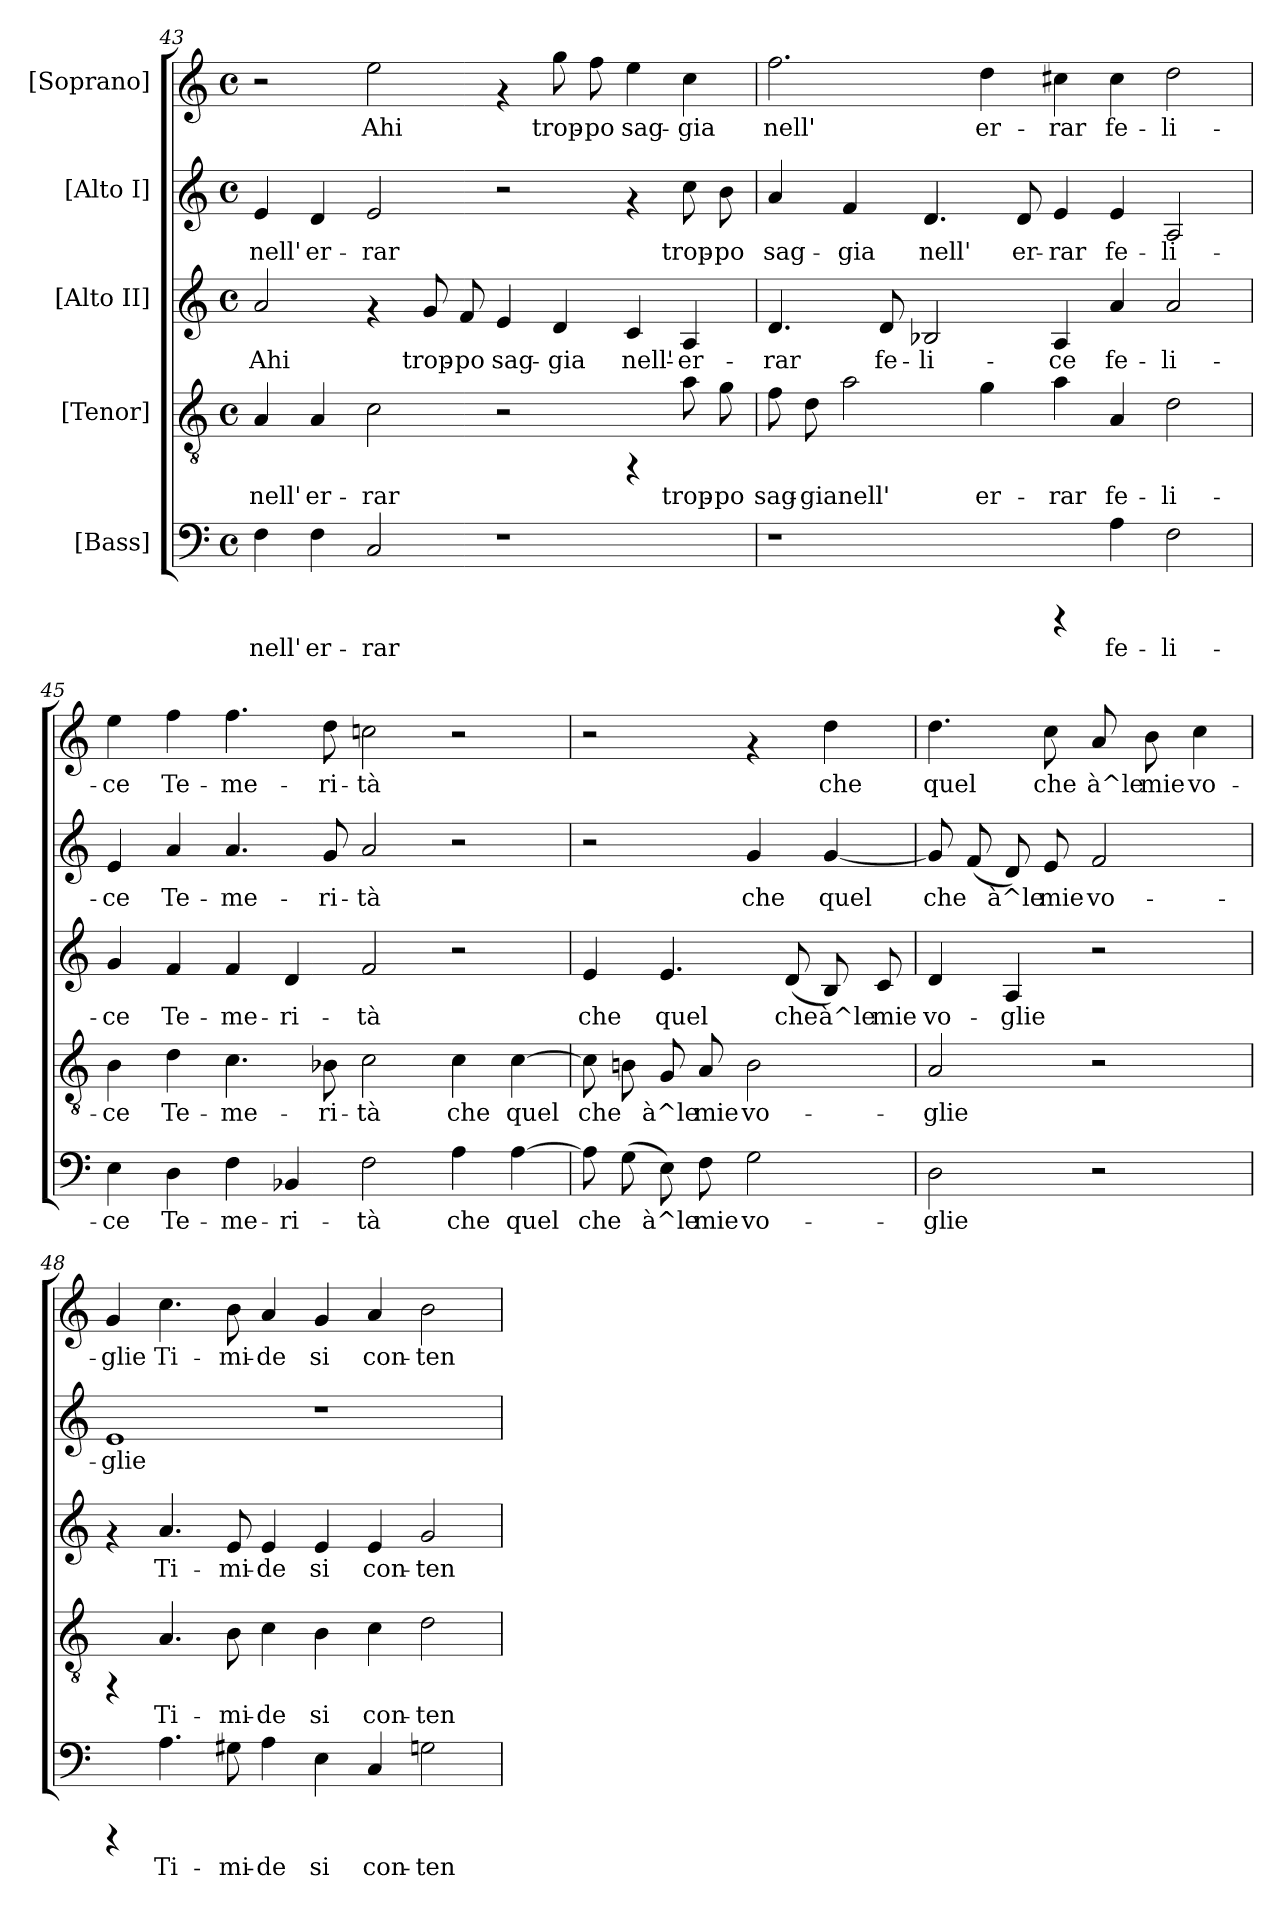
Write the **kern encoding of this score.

**kern	**text	**kern	**text	**kern	**text	**kern	**text	**kern	**text
*part5	*part5	*part4	*part4	*part3	*part3	*part2	*part2	*part1	*part1
*staff5	*staff5	*staff4	*staff4	*staff3	*staff3	*staff2	*staff2	*staff1	*staff1
*I"[Bass]	*	*I"[Tenor]	*	*I"[Alto II]	*	*I"[Alto I]	*	*I"[Soprano]	*
*clefF4	*	*clefGv2	*	*clefG2	*	*clefG2	*	*clefG2	*
*k[]	*	*k[]	*	*k[]	*	*k[]	*	*k[]	*
*C:	*	*C:	*	*C:	*	*C:	*	*C:	*
*M4/4	*	*M4/4	*	*M4/4	*	*M4/4	*	*M4/4	*
*met(c)	*	*met(c)	*	*met(c)	*	*met(c)	*	*met(c)	*
=43	=43	=43	=43	=43	=43	=43	=43	=43	=43
!	!LO:LY:b:cj	!	!LO:LY:b:cj	!	!LO:LY:b:cj	!	!LO:LY:b:cj	!	!
4F\	nell'	4A/	nell'	2a/	Ahi	4e/	nell'	2r	.
!	!LO:LY:b:cj	!	!LO:LY:b:cj	!	!	!	!LO:LY:b:cj	!	!
4F\	er-	4A/	er-	.	.	4d/	er-	.	.
!	!LO:LY:b:cj	!	!LO:LY:b:cj	!	!	!	!LO:LY:b:cj	!	!LO:LY:b:cj
2C/	-rar	2c\	-rar	4rf	.	2e/	-rar	2ee\	Ahi
!	!	!	!	!	!LO:LY:b:cj	!	!	!	!
.	.	.	.	8g/	trop-	.	.	.	.
!	!	!	!	!	!LO:LY:b:cj	!	!	!	!
.	.	.	.	8f/	-po	.	.	.	.
!	!	!	!	!	!LO:LY:b:cj	!	!	!	!
1r	.	2r	.	4e/	sag-	2r	.	4rf	.
!	!	!	!	!	!LO:LY:b:cj	!	!	!	!LO:LY:b:cj
.	.	.	.	4d/	-gia	.	.	8gg\	trop-
!	!	!	!	!	!	!	!	!	!LO:LY:b:cj
.	.	.	.	.	.	.	.	8ff\	-po
!	!	!	!	!	!LO:LY:b:cj	!	!	!	!LO:LY:b:cj
.	.	4rFF	.	4c/	nell'-	4rf	.	4ee\	sag-
!	!	!	!LO:LY:b:cj	!	!LO:LY:b:cj	!	!LO:LY:b:cj	!	!LO:LY:b:cj
.	.	8a\	trop-	4A/	-er-	8cc\	trop-	4cc\	-gia
!	!	!	!LO:LY:b:cj	!	!	!	!LO:LY:b:cj	!	!
.	.	8g\	-po	.	.	8b\	-po	.	.
!!LO:PB:g=z
=44	=44	=44	=44	=44	=44	=44	=44	=44	=44
!	!	!	!LO:LY:b:cj	!	!LO:LY:b:cj	!	!LO:LY:b:cj	!	!LO:LY:b:cj
1r	.	8f\	sag-	4.d/	-rar	4a/	sag-	2.ff\	nell'
!	!	!	!LO:LY:b:cj	!	!	!	!	!	!
.	.	8d\	-gia	.	.	.	.	.	.
!	!	!	!LO:LY:b:cj	!	!	!	!LO:LY:b:cj	!	!
.	.	2a\	nell'	.	.	4f/	-gia	.	.
!	!	!	!	!	!LO:LY:b:cj	!	!	!	!
.	.	.	.	8d/	fe-	.	.	.	.
!	!	!	!	!	!LO:LY:b:cj	!	!LO:LY:b:cj	!	!
.	.	.	.	2B-X/	-li-	4.d/	nell'	.	.
!	!	!	!LO:LY:b:cj	!	!	!	!	!	!LO:LY:b:cj
.	.	4g\	er-	.	.	.	.	4dd\	er-
!	!	!	!	!	!	!	!LO:LY:b:cj	!	!
.	.	.	.	.	.	8d/	er-	.	.
!	!	!	!LO:LY:b:cj	!	!LO:LY:b:cj	!	!LO:LY:b:cj	!	!LO:LY:b:cj
4rCCC	.	4a\	-rar	4A/	-ce	4e/	-rar	4cc#X\	-rar
!	!LO:LY:b:cj	!	!LO:LY:b:cj	!	!LO:LY:b:cj	!	!LO:LY:b:cj	!	!LO:LY:b:cj
4A\	fe-	4A/	fe-	4a/	fe-	4e/	fe-	4cc#\	fe-
!	!LO:LY:b:cj	!	!LO:LY:b:cj	!	!LO:LY:b:cj	!	!LO:LY:b:cj	!	!LO:LY:b:cj
2F\	-li-	2d\	-li-	2a/	-li-	2A/	-li-	2dd\	-li-
=45	=45	=45	=45	=45	=45	=45	=45	=45	=45
!	!LO:LY:b:cj	!	!LO:LY:b:cj	!	!LO:LY:b:cj	!	!LO:LY:b:cj	!	!LO:LY:b:cj
4E\	-ce	4B\	-ce	4g/	-ce	4e/	-ce	4ee\	-ce
!	!LO:LY:b:cj	!	!LO:LY:b:cj	!	!LO:LY:b:cj	!	!LO:LY:b:cj	!	!LO:LY:b:cj
4D\	Te-	4d\	Te-	4f/	Te-	4a/	Te-	4ff\	Te-
!	!LO:LY:b:cj	!	!LO:LY:b:cj	!	!LO:LY:b:cj	!	!LO:LY:b:cj	!	!LO:LY:b:cj
4F\	-me-	4.c\	-me-	4f/	-me-	4.a/	-me-	4.ff\	-me-
!	!LO:LY:b:cj	!	!	!	!LO:LY:b:cj	!	!	!	!
4BB-X/	-ri-	.	.	4d/	-ri-	.	.	.	.
!	!	!	!LO:LY:b:cj	!	!	!	!LO:LY:b:cj	!	!LO:LY:b:cj
.	.	8B-X\	-ri-	.	.	8g/	-ri-	8dd\	-ri-
!	!LO:LY:b:cj	!	!LO:LY:b:cj	!	!LO:LY:b:cj	!	!LO:LY:b:cj	!	!LO:LY:b:cj
2F\	-tà	2c\	-tà	2f/	-tà	2a/	-tà	2ccn\	-tà
!	!LO:LY:b:cj	!	!LO:LY:b:cj	!	!	!	!	!	!
4A\	che	4c\	che	2r	.	2r	.	2r	.
!	!LO:LY:b:cj	!	!LO:LY:b:cj	!	!	!	!	!	!
[>4A\	quel	[>4c\	quel	.	.	.	.	.	.
=46	=46	=46	=46	=46	=46	=46	=46	=46	=46
!	!LO:LY:b:cj	!	!LO:LY:b:cj	!	!LO:LY:b:cj	!	!	!	!
8A\]	che	8c\]	che	4e/	che	2r	.	2r	.
!	!LO:LY:b:cj	!	!LO:LY:b:cj	!	!	!	!	!	!
(<8G\	.	8Bn\	.	.	.	.	.	.	.
!	!LO:LY:b:cj	!	!LO:LY:b:cj	!	!LO:LY:b:cj	!	!	!	!
8E\)	à^le	8G/	à^le	4.e/	quel	.	.	.	.
!	!LO:LY:b:cj	!	!LO:LY:b:cj	!	!	!	!	!	!
8F\	mie	8A/	mie	.	.	.	.	.	.
!	!LO:LY:b:cj	!	!LO:LY:b:cj	!	!	!	!LO:LY:b:cj	!	!
2G\	vo-	2B\	vo-	.	.	4g/	che	4rf	.
!	!	!	!	!	!LO:LY:b:cj	!	!	!	!
.	.	.	.	(<8d/	che	.	.	.	.
!	!	!	!	!	!LO:LY:b:cj	!	!LO:LY:b:cj	!	!LO:LY:b:cj
.	.	.	.	8B/)	à^le	[<4g/	quel	4dd\	che
!	!	!	!	!	!LO:LY:b:cj	!	!	!	!
.	.	.	.	8c/	mie	.	.	.	.
=47	=47	=47	=47	=47	=47	=47	=47	=47	=47
!	!LO:LY:b:cj	!	!LO:LY:b:cj	!	!LO:LY:b:cj	!	!LO:LY:b:cj	!	!LO:LY:b:cj
2D\	-glie	2A/	-glie	4d/	vo-	8g/]	che	4.dd\	quel
!	!	!	!	!	!	!	!LO:LY:b:cj	!	!
.	.	.	.	.	.	(<8f/	.	.	.
!	!	!	!	!	!LO:LY:b:cj	!	!LO:LY:b:cj	!	!
.	.	.	.	4A/	-glie	8d/)	à^le	.	.
!	!	!	!	!	!	!	!LO:LY:b:cj	!	!LO:LY:b:cj
.	.	.	.	.	.	8e/	mie	8cc\	che
!	!	!	!	!	!	!	!LO:LY:b:cj	!	!LO:LY:b:cj
2r	.	2r	.	2r	.	2f/	vo-	8a/	à^le
!	!	!	!	!	!	!	!	!	!LO:LY:b:cj
.	.	.	.	.	.	.	.	8b\	mie
!	!	!	!	!	!	!	!	!	!LO:LY:b:cj
.	.	.	.	.	.	.	.	4cc\	vo-
!!LO:PB:g=z
=48	=48	=48	=48	=48	=48	=48	=48	=48	=48
!	!	!	!	!	!	!	!LO:LY:b:cj	!	!LO:LY:b:cj
4rCCC	.	4rFF	.	4rf	.	1e	-glie	4g/	-glie
!	!LO:LY:b:cj	!	!LO:LY:b:cj	!	!LO:LY:b:cj	!	!	!	!LO:LY:b:cj
4.A\	Ti-	4.A/	Ti-	4.a/	Ti-	.	.	4.cc\	Ti-
!	!LO:LY:b:cj	!	!LO:LY:b:cj	!	!LO:LY:b:cj	!	!	!	!LO:LY:b:cj
8G#X\	-mi-	8B\	-mi-	8e/	-mi-	.	.	8b\	-mi-
!	!LO:LY:b:cj	!	!LO:LY:b:cj	!	!LO:LY:b:cj	!	!	!	!LO:LY:b:cj
4A\	-de	4c\	-de	4e/	-de	.	.	4a/	-de
!	!LO:LY:b:cj	!	!LO:LY:b:cj	!	!LO:LY:b:cj	!	!	!	!LO:LY:b:cj
4E\	si	4B\	si	4e/	si	1r	.	4g/	si
!	!LO:LY:b:cj	!	!LO:LY:b:cj	!	!LO:LY:b:cj	!	!	!	!LO:LY:b:cj
4C/	con-	4c\	con-	4e/	con-	.	.	4a/	con-
!	!LO:LY:b:cj	!	!LO:LY:b:cj	!	!LO:LY:b:cj	!	!	!	!LO:LY:b:cj
2Gn\	-ten-	2d\	-ten-	2g/	-ten-	.	.	2b\	-ten-
=	=	=	=	=	=	=	=	=	=
*-	*-	*-	*-	*-	*-	*-	*-	*-	*-
